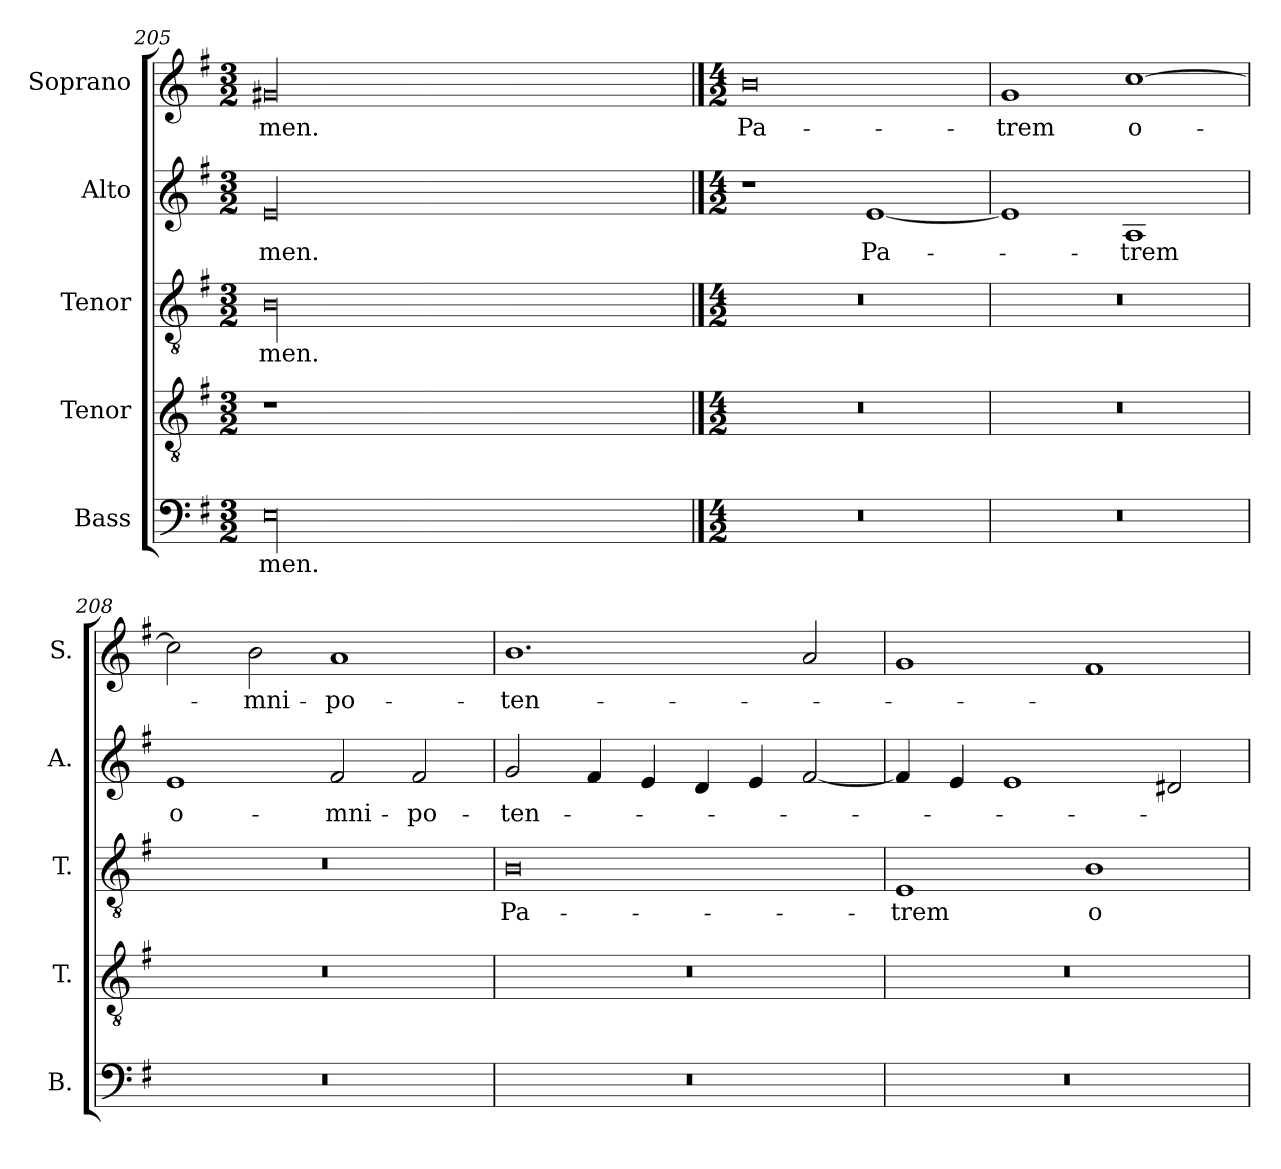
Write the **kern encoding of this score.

**kern	**text	**kern	**kern	**text	**kern	**text	**kern	**text
*part5	*part5	*part4	*part3	*part3	*part2	*part2	*part1	*part1
*staff5	*staff5	*staff4	*staff3	*staff3	*staff2	*staff2	*staff1	*staff1
*I"Bass	*	*I"Tenor	*I"Tenor	*	*I"Alto	*	*I"Soprano	*
*I'B.	*	*I'T.	*I'T.	*	*I'A.	*	*I'S.	*
*clefF4	*	*clefGv2	*clefGv2	*	*clefG2	*	*clefG2	*
*	*	*ITrd7c12	*ITrd7c12	*	*	*	*	*
*k[f#]	*	*k[f#]	*k[f#]	*	*k[f#]	*	*k[f#]	*
*G:	*	*G:	*G:	*	*G:	*	*G:	*
*M3/2	*	*M3/2	*M3/2	*	*M3/2	*	*M3/2	*
=205	=205	=205	=205	=205	=205	=205	=205	=205
!	!LO:LY:b:color=#000000	!LO:N:vis=1	!	!	!	!	!	!
!	!	!	!	!LO:LY:b:color=#000000	!	!	!	!
!	!	!	!	!	!	!LO:LY:b:color=#000000	!	!
!	!	!	!	!	!	!	!	!LO:LY:b:color=#000000
00Ei	-men.	1.r	00BBi	-men.	00ei	-men.	00g#Xi	-men.
.	.	0ryy	.	.	.	.	.	.
.	.	2ryy	.	.	.	.	.	.
!!LO:PB:g=z
==206	==206	==206	==206	==206	==206	==206	==206	==206
*M4/2	*	*M4/2	*M4/2	*	*M4/2	*	*M4/2	*
!LO:N:vis=1	!	!LO:N:vis=1	!LO:N:vis=1	!	!	!	!	!
*	*	*	*	*	*	*	*MM192	*
!	!	!	!	!	!	!	!	!LO:LY:b:color=#000000
0r	.	0r	0r	.	1r	.	0bi	Pa-
!	!	!	!	!	!	!LO:LY:b:color=#000000	!	!
.	.	.	.	.	[1ei	Pa-	.	.
=207	=207	=207	=207	=207	=207	=207	=207	=207
!LO:N:vis=1	!	!LO:N:vis=1	!LO:N:vis=1	!	!	!	!	!
!	!	!	!	!	!	!	!	!LO:LY:b:color=#000000
0r	.	0r	0r	.	1ei]	.	1gi	-trem
!	!	!	!	!	!	!LO:LY:b:color=#000000	!	!
!	!	!	!	!	!	!	!	!LO:LY:b:color=#000000
.	.	.	.	.	1Ai	-trem	[1cci	o-
=208	=208	=208	=208	=208	=208	=208	=208	=208
!LO:N:vis=1	!	!LO:N:vis=1	!LO:N:vis=1	!	!	!	!	!
!	!	!	!	!	!	!LO:LY:b:color=#000000	!	!
0r	.	0r	0r	.	1ei	o-	2cci\]	.
!	!	!	!	!	!	!	!	!LO:LY:b:color=#000000
.	.	.	.	.	.	.	2bi\	-mni-
!	!	!	!	!	!	!LO:LY:b:color=#000000	!	!
!	!	!	!	!	!	!	!	!LO:LY:b:color=#000000
.	.	.	.	.	2f#i/	-mni-	1ai	-po-
!	!	!	!	!	!	!LO:LY:b:color=#000000	!	!
.	.	.	.	.	2f#i/	-po-	.	.
=209	=209	=209	=209	=209	=209	=209	=209	=209
!LO:N:vis=1	!	!LO:N:vis=1	!	!	!	!	!	!
!	!	!	!	!LO:LY:b:color=#000000	!	!	!	!
!	!	!	!	!	!	!LO:LY:b:color=#000000	!	!
!	!	!	!	!	!	!	!	!LO:LY:b:color=#000000
0r	.	0r	0BBi	Pa-	2gi/	-ten-	1.bi	-ten-
.	.	.	.	.	4f#i/	.	.	.
.	.	.	.	.	4ei/	.	.	.
.	.	.	.	.	4di/	.	.	.
.	.	.	.	.	4ei/	.	.	.
.	.	.	.	.	[2f#i/	.	2ai/	.
=210	=210	=210	=210	=210	=210	=210	=210	=210
!LO:N:vis=1	!	!LO:N:vis=1	!	!	!	!	!	!
!	!	!	!	!LO:LY:b:color=#000000	!	!	!	!
0r	.	0r	1EEi	-trem	4f#i/]	.	1gi	.
.	.	.	.	.	4ei/	.	.	.
.	.	.	.	.	1ei	.	.	.
!	!	!	!	!LO:LY:b:color=#000000	!	!	!	!
.	.	.	1BBi	o-	.	.	1f#i	.
.	.	.	.	.	2d#Xi/	.	.	.
=	=	=	=	=	=	=	=	=
*-	*-	*-	*-	*-	*-	*-	*-	*-
